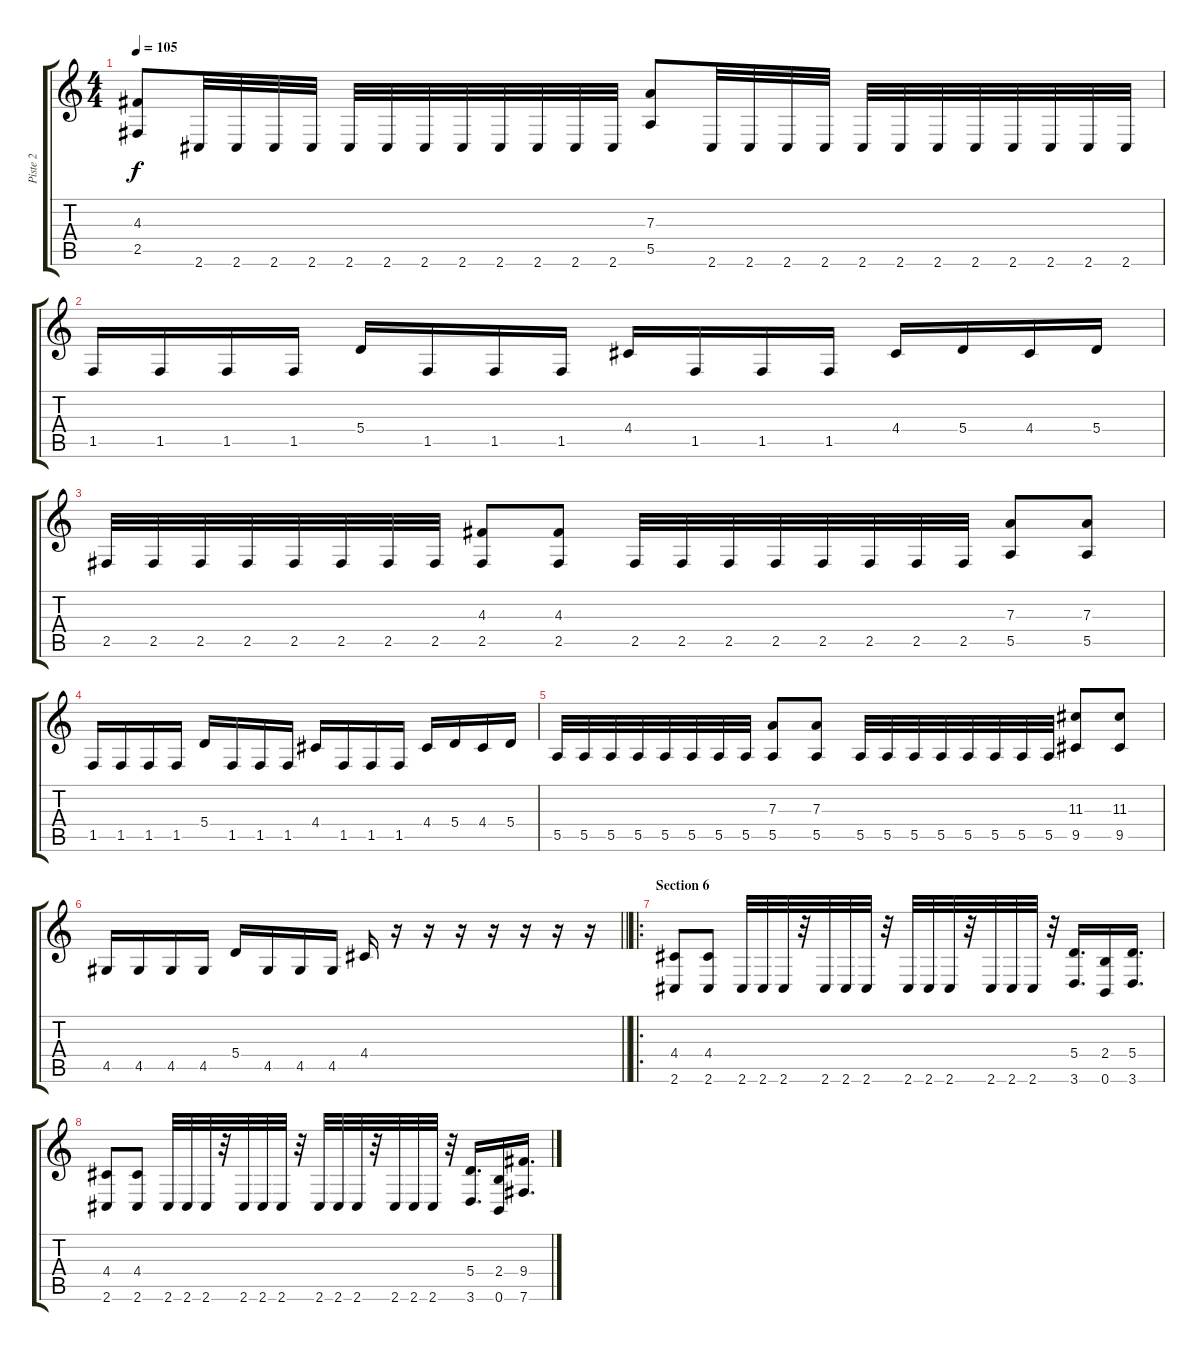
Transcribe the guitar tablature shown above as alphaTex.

\track ("Piste 2" "Piste 2") {instrument distortionguitar}
\staff {score tabs}
\tuning (B3 Gb3 D3 A2 E2 B1) {hide}
\ts (4 4)
\tempo 105
\clef g2
\ks c
(4.3 2.5).8{dy f} 2.6.32 2.6.32 2.6.32 2.6.32 2.6.32 2.6.32 2.6.32 2.6.32 2.6.32 2.6.32 2.6.32 2.6.32 (7.3 5.5).8 2.6.32 2.6.32 2.6.32 2.6.32 2.6.32 2.6.32 2.6.32 2.6.32 2.6.32 2.6.32 2.6.32 2.6.32 |
1.5.16 1.5.16 1.5.16 1.5.16 5.4.16 1.5.16 1.5.16 1.5.16 4.4.16 1.5.16 1.5.16 1.5.16 4.4.16 5.4.16 4.4.16 5.4.16 |
2.5.32 2.5.32 2.5.32 2.5.32 2.5.32 2.5.32 2.5.32 2.5.32 (4.3 2.5).8 (4.3 2.5).8 2.5.32 2.5.32 2.5.32 2.5.32 2.5.32 2.5.32 2.5.32 2.5.32 (7.3 5.5).8 (7.3 5.5).8 |
1.5.16 1.5.16 1.5.16 1.5.16 5.4.16 1.5.16 1.5.16 1.5.16 4.4.16 1.5.16 1.5.16 1.5.16 4.4.16 5.4.16 4.4.16 5.4.16 |
5.5.32 5.5.32 5.5.32 5.5.32 5.5.32 5.5.32 5.5.32 5.5.32 (7.3 5.5).8 (7.3 5.5).8 5.5.32 5.5.32 5.5.32 5.5.32 5.5.32 5.5.32 5.5.32 5.5.32 (11.3 9.5).8 (11.3 9.5).8 |
\barLineRight lightlight
4.5.16 4.5.16 4.5.16 4.5.16 5.4.16 4.5.16 4.5.16 4.5.16 4.4.16 r.16 r.16 r.16 r.16 r.16 r.16 r.16 |
\ro
\section ("" "Section 6")
(4.4 2.6).8 (4.4 2.6).8 2.6.32 2.6.32 2.6.32 r.32 2.6.32 2.6.32 2.6.32 r.32 2.6.32 2.6.32 2.6.32 r.32 2.6.32 2.6.32 2.6.32 r.32 (5.4 3.6).16{d} (2.4 0.6).16 (5.4 3.6).16{d} |
(4.4 2.6).8 (4.4 2.6).8 2.6.32 2.6.32 2.6.32 r.32 2.6.32 2.6.32 2.6.32 r.32 2.6.32 2.6.32 2.6.32 r.32 2.6.32 2.6.32 2.6.32 r.32 (5.4 3.6).16{d} (2.4 0.6).16 (9.4 7.6).16{d}
